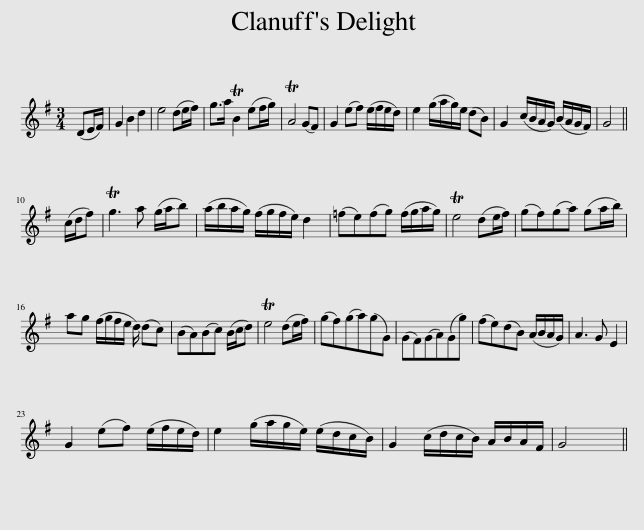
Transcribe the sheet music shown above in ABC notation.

X:1
L:1/8
M:3/4
I:linebreak $
K:G
V:1 treble
V:1
 (DE/F/) | G2 B2 d2 | e4 (de/f/) | g>a TB2 (ef/g/) | TA4 (GF) | %5
 G2 (ef) (e/f/e/d/) | e2 (g/a/g/)e/ (dB) | G2 (c/B/A/G/) (B/A/G/F/) | G4 ||$ (c/d/f) | %10
 Tg3 a (g/a/b) | (a/b/a/g/) (f/g/f/e/) d2 | (=fe)(fg) (f/g/a/g/) | Te4 (de/f/) | (gf)(ga) (ga/b/) |$ %15
 ag (f/g/f/e/ d/) (dc) | (BA)(Bc) (B/c/d) | Te4 (de/f/) | (gf)(ga)(gG) | (GF)(GA)(Gg) | %20
 (fe)(dB) (A/B/A/G/) | A3 G E2 |$ G2 (ef) (e/f/e/d/) | e2 (g/a/g/e/) (e/d/c/B/) | G2 (c/d/c/B/) A/B/A/F/ | %25
 G4 || %26
